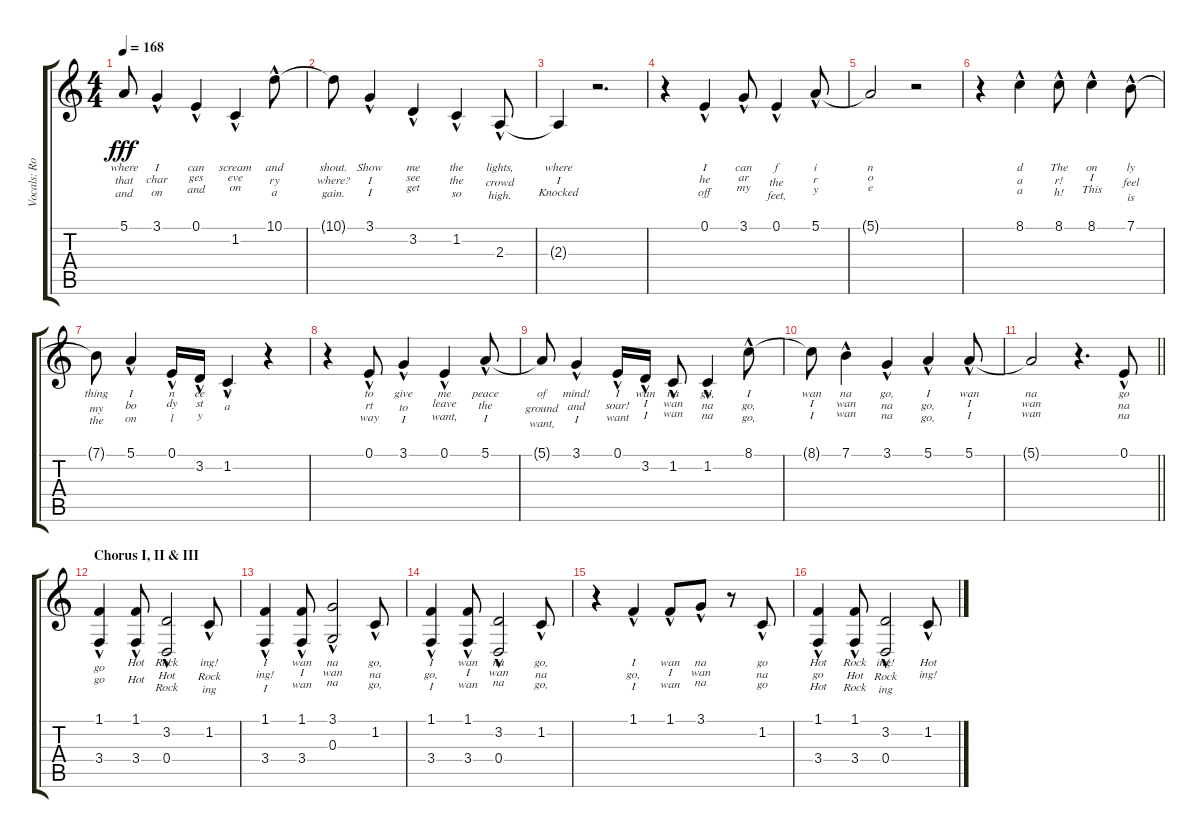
\track ("Vocals: Rob" "Vocals: Ro") {instrument lead2sawtooth}
\staff {score tabs}
\tuning (E4 B3 G3 D3 A2 E2) {hide}
\ts (4 4)
\tempo 168
\clef g2
\ks c
5.1{t}.8{lyrics (0 "where") lyrics (1 "that") lyrics (2 "and") lyrics (3 "") lyrics (4 "") dy fff} 3.1{hac}.4{lyrics (0 "I") lyrics (1 "char") lyrics (2 "on") lyrics (3 "") lyrics (4 "")} 0.1{hac}.4{lyrics (0 "can") lyrics (1 "ges") lyrics (2 "and") lyrics (3 "") lyrics (4 "")} 1.2{hac}.4{lyrics (0 "scream") lyrics (1 "eve") lyrics (2 "on") lyrics (3 "") lyrics (4 "")} 10.1{hac}.8{lyrics (0 "and") lyrics (1 "ry") lyrics (2 "a") lyrics (3 "") lyrics (4 "")} |
10.1{t}.8{lyrics (0 "shout.") lyrics (1 "where?") lyrics (2 "gain.") lyrics (3 "") lyrics (4 "")} 3.1{hac}.4{lyrics (0 "Show") lyrics (1 "I") lyrics (2 "I") lyrics (3 "") lyrics (4 "")} 3.2{hac}.4{lyrics (0 "me") lyrics (1 "see") lyrics (2 "get") lyrics (3 "") lyrics (4 "")} 1.2{hac}.4{lyrics (0 "the") lyrics (1 "the") lyrics (2 "so") lyrics (3 "") lyrics (4 "")} 2.3{hac}.8{lyrics (0 "lights,") lyrics (1 "crowd") lyrics (2 "high.") lyrics (3 "") lyrics (4 "")} |
2.3{t}.4{lyrics (0 "where") lyrics (1 "I") lyrics (2 "Knocked") lyrics (3 "") lyrics (4 "")} r.2{d} |
r.4 0.1{hac}.4{lyrics (0 "I") lyrics (1 "he") lyrics (2 "off") lyrics (3 "") lyrics (4 "")} 3.1{hac}.8{lyrics (0 "can") lyrics (1 "ar") lyrics (2 "my") lyrics (3 "") lyrics (4 "")} 0.1{hac}.4{lyrics (0 "f") lyrics (1 "the") lyrics (2 "feet,") lyrics (3 "") lyrics (4 "")} 5.1{hac}.8{lyrics (0 "i") lyrics (1 "r") lyrics (2 "y") lyrics (3 "") lyrics (4 "")} |
5.1{t}.2{lyrics (0 "n") lyrics (1 "o") lyrics (2 "e") lyrics (3 "") lyrics (4 "")} r.2 |
r.4 8.1{hac}.4{lyrics (0 "d") lyrics (1 "a") lyrics (2 "a") lyrics (3 "") lyrics (4 "")} 8.1{hac}.8{lyrics (0 "The") lyrics (1 "r!") lyrics (2 "h!") lyrics (3 "") lyrics (4 "")} 8.1{hac}.4{lyrics (0 "on") lyrics (1 "I") lyrics (2 "This") lyrics (3 "") lyrics (4 "")} 7.1{hac}.8{lyrics (0 "ly") lyrics (1 "feel") lyrics (2 "is") lyrics (3 "") lyrics (4 "")} |
7.1{t}.8{lyrics (0 "thing") lyrics (1 "my") lyrics (2 "the") lyrics (3 "") lyrics (4 "")} 5.1{hac}.4{lyrics (0 "I") lyrics (1 "bo") lyrics (2 "on") lyrics (3 "") lyrics (4 "")} 0.1{hac}.16{lyrics (0 "n") lyrics (1 "dy") lyrics (2 "l") lyrics (3 "") lyrics (4 "")} 3.2{hac}.16{lyrics (0 "ee") lyrics (1 "st") lyrics (2 "y") lyrics (3 "") lyrics (4 "")} 1.2{hac}.4{lyrics (0 "d") lyrics (1 "a") lyrics (2 "") lyrics (3 "") lyrics (4 "")} r.4 |
r.4 0.1{hac}.8{lyrics (0 "to") lyrics (1 "rt") lyrics (2 "way") lyrics (3 "") lyrics (4 "")} 3.1{hac}.4{lyrics (0 "give") lyrics (1 "to") lyrics (2 "I") lyrics (3 "") lyrics (4 "")} 0.1{hac}.4{lyrics (0 "me") lyrics (1 "leave") lyrics (2 "want,") lyrics (3 "") lyrics (4 "")} 5.1{hac}.8{lyrics (0 "peace") lyrics (1 "the") lyrics (2 "I") lyrics (3 "") lyrics (4 "")} |
5.1{t}.8{lyrics (0 "of") lyrics (1 "ground") lyrics (2 "want,") lyrics (3 "") lyrics (4 "")} 3.1{hac}.4{lyrics (0 "mind!") lyrics (1 "and") lyrics (2 "I") lyrics (3 "") lyrics (4 "")} 0.1{hac}.16{lyrics (0 "I") lyrics (1 "soar!") lyrics (2 "want") lyrics (3 "") lyrics (4 "")} 3.2{hac}.16{lyrics (0 "wan") lyrics (1 "I") lyrics (2 "I") lyrics (3 "") lyrics (4 "")} 1.2{hac}.8{lyrics (0 "na") lyrics (1 "wan") lyrics (2 "wan") lyrics (3 "") lyrics (4 "")} 1.2{hac}.4{lyrics (0 "go,") lyrics (1 "na") lyrics (2 "na") lyrics (3 "") lyrics (4 "")} 8.1{hac}.8{lyrics (0 "I") lyrics (1 "go,") lyrics (2 "go,") lyrics (3 "") lyrics (4 "")} |
8.1{t}.8{lyrics (0 "wan") lyrics (1 "I") lyrics (2 "I") lyrics (3 "") lyrics (4 "")} 7.1{hac}.4{lyrics (0 "na") lyrics (1 "wan") lyrics (2 "wan") lyrics (3 "") lyrics (4 "")} 3.1{hac}.4{lyrics (0 "go,") lyrics (1 "na") lyrics (2 "na") lyrics (3 "") lyrics (4 "")} 5.1{hac}.4{lyrics (0 "I") lyrics (1 "go,") lyrics (2 "go,") lyrics (3 "") lyrics (4 "")} 5.1{hac}.8{lyrics (0 "wan") lyrics (1 "I") lyrics (2 "I") lyrics (3 "") lyrics (4 "")} |
\barLineRight lightlight
5.1{t}.2{lyrics (0 "na") lyrics (1 "wan") lyrics (2 "wan") lyrics (3 "") lyrics (4 "")} r.4{d} 0.1{hac}.8{lyrics (0 "go") lyrics (1 "na") lyrics (2 "na") lyrics (3 "") lyrics (4 "")} |
\section ("" "Chorus I, II & III")
(1.1{hac} 3.4{hac}).4{lyrics (0 "") lyrics (1 "go") lyrics (2 "go") lyrics (3 "") lyrics (4 "")} (1.1{hac} 3.4{hac}).8{lyrics (0 "Hot") lyrics (1 "") lyrics (2 "Hot") lyrics (3 "") lyrics (4 "")} (3.2{hac} 0.4).2{lyrics (0 "Rock") lyrics (1 "Hot") lyrics (2 "Rock") lyrics (3 "") lyrics (4 "")} 1.2{hac}.8{lyrics (0 "ing!") lyrics (1 "Rock") lyrics (2 "ing") lyrics (3 "") lyrics (4 "")} |
(1.1{hac} 3.4{hac}).4{lyrics (0 "I") lyrics (1 "ing!") lyrics (2 "I") lyrics (3 "") lyrics (4 "")} (1.1{hac} 3.4{hac}).8{lyrics (0 "wan") lyrics (1 "I") lyrics (2 "wan") lyrics (3 "") lyrics (4 "")} (3.1{hac} 0.3{hac}).2{lyrics (0 "na") lyrics (1 "wan") lyrics (2 "na") lyrics (3 "") lyrics (4 "")} 1.2{hac}.8{lyrics (0 "go,") lyrics (1 "na") lyrics (2 "go,") lyrics (3 "") lyrics (4 "")} |
(1.1{hac} 3.4{hac}).4{lyrics (0 "I") lyrics (1 "go,") lyrics (2 "I") lyrics (3 "") lyrics (4 "")} (1.1{hac} 3.4{hac}).8{lyrics (0 "wan") lyrics (1 "I") lyrics (2 "wan") lyrics (3 "") lyrics (4 "")} (3.2{hac} 0.4).2{lyrics (0 "na") lyrics (1 "wan") lyrics (2 "na") lyrics (3 "") lyrics (4 "")} 1.2{hac}.8{lyrics (0 "go,") lyrics (1 "na") lyrics (2 "go,") lyrics (3 "") lyrics (4 "")} |
r.4 1.1{hac}.4{lyrics (0 "I") lyrics (1 "go,") lyrics (2 "I") lyrics (3 "") lyrics (4 "")} 1.1{hac}.8{lyrics (0 "wan") lyrics (1 "I") lyrics (2 "wan") lyrics (3 "") lyrics (4 "")} 3.1{hac}.8{lyrics (0 "na") lyrics (1 "wan") lyrics (2 "na") lyrics (3 "") lyrics (4 "")} r.8 1.2{hac}.8{lyrics (0 "go") lyrics (1 "na") lyrics (2 "go") lyrics (3 "") lyrics (4 "")} |
(1.1{hac} 3.4{hac}).4{lyrics (0 "Hot") lyrics (1 "go") lyrics (2 "Hot") lyrics (3 "") lyrics (4 "")} (1.1{hac} 3.4{hac}).8{lyrics (0 "Rock") lyrics (1 "Hot") lyrics (2 "Rock") lyrics (3 "") lyrics (4 "")} (3.2{hac} 0.4).2{lyrics (0 "ing!") lyrics (1 "Rock") lyrics (2 "ing") lyrics (3 "") lyrics (4 "")} 1.2{hac}.8{lyrics (0 "Hot") lyrics (1 "ing!") lyrics (2 "") lyrics (3 "") lyrics (4 "")}
